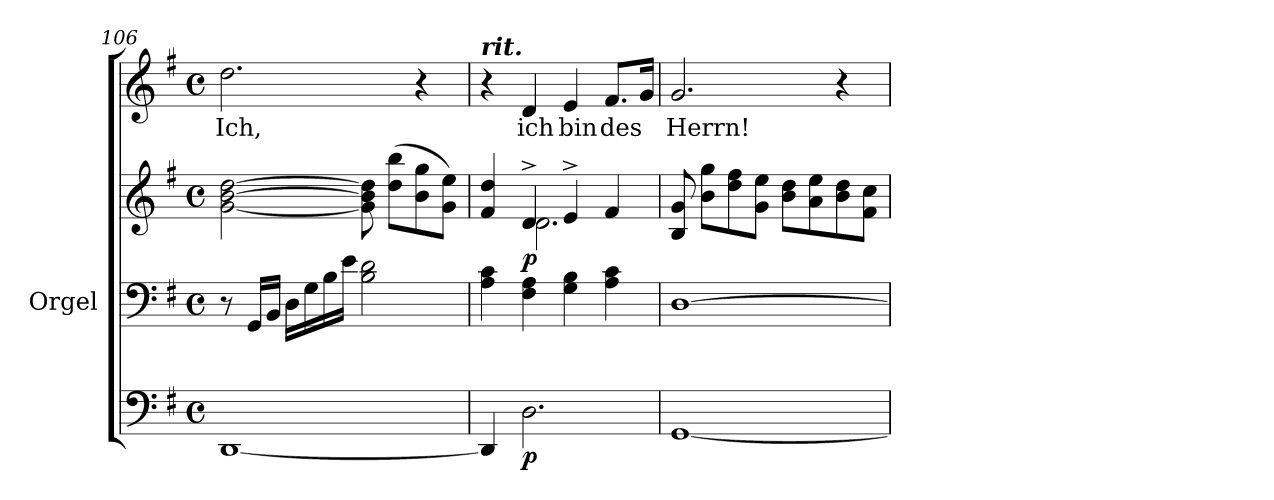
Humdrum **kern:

**kern	**dynam	**kern	**kern	**dynam	**kern	**text
*part3	*part3	*part2	*part2	*part2	*part1	*part1
*staff4	*staff4	*staff3	*staff2	*staff2/3	*staff1	*staff1
*	*	*I"Orgel	*	*	*	*
*	*	*I'Org.	*	*	*	*
*clefF4	*	*clefF4	*clefG2	*	*clefG2	*
*k[f#]	*	*k[f#]	*k[f#]	*	*k[f#]	*
*G:	*	*G:	*G:	*	*G:	*
*M4/4	*	*M4/4	*M4/4	*	*M4/4	*
*met(c)	*	*met(c)	*met(c)	*	*met(c)	*
=106	=106	=106	=106	=106	=106	=106
!	!	!	!	!	!	!LO:LY:b
[1DD	.	8r	[2g\ [2b\ [2dd\	.	2.dd\	Ich,
.	.	16GG/LL	.	.	.	.
.	.	16BB/JJ	.	.	.	.
.	.	16D\LL	.	.	.	.
.	.	16G\	.	.	.	.
.	.	16B\	.	.	.	.
.	.	16e\JJ	.	.	.	.
.	.	2B\ 2d\	8g\] 8b\] 8dd\]	.	.	.
.	.	.	(>8dd\ 8bb\L	.	.	.
.	.	.	8b\ 8gg\	.	4r	.
.	.	.	8g\ 8ee\J)	.	.	.
=107	=107	=107	=107	=107	=107	=107
*	*	*	*^	*	*	*
!	!	!	!	!	!	!LO:TX:a:Bi:t=rit.	!
4DD/]	.	4A\ 4c\	4f#/ 4dd/	4ryy	.	4r	.
!	!LO:DY:b	!	!	!	!LO:DY:b	!	!LO:LY:b
2.D\	p	4F#\ 4A\	4d^>/	2.d\	p	4d/	ich
!	!	!	!	!	!	!	!LO:LY:b
.	.	4G\ 4B\	4e^>/	.	.	4e/	bin
!	!	!	!	!	!	!	!LO:LY:b
.	.	4A\ 4c\	4f#/	.	.	8.f#/L	des
.	.	.	.	.	.	16g/Jk	.
*	*	*	*v	*v	*	*	*
!!LO:LB:g=z
=108	=108	=108	=108	=108	=108	=108
!	!	!	!	!	!	!LO:LY:b
[1GG	.	[1D	8B/ 8g/	.	2.g/	Herrn!
.	.	.	8b\ 8gg\L	.	.	.
.	.	.	8dd\ 8ff#\	.	.	.
.	.	.	8g\ 8ee\J	.	.	.
.	.	.	8b\ 8dd\L	.	.	.
.	.	.	8a\ 8ee\	.	.	.
.	.	.	8b\ 8dd\	.	4r	.
.	.	.	8f#\ 8cc\J	.	.	.
=	=	=	=	=	=	=
*-	*-	*-	*-	*-	*-	*-
